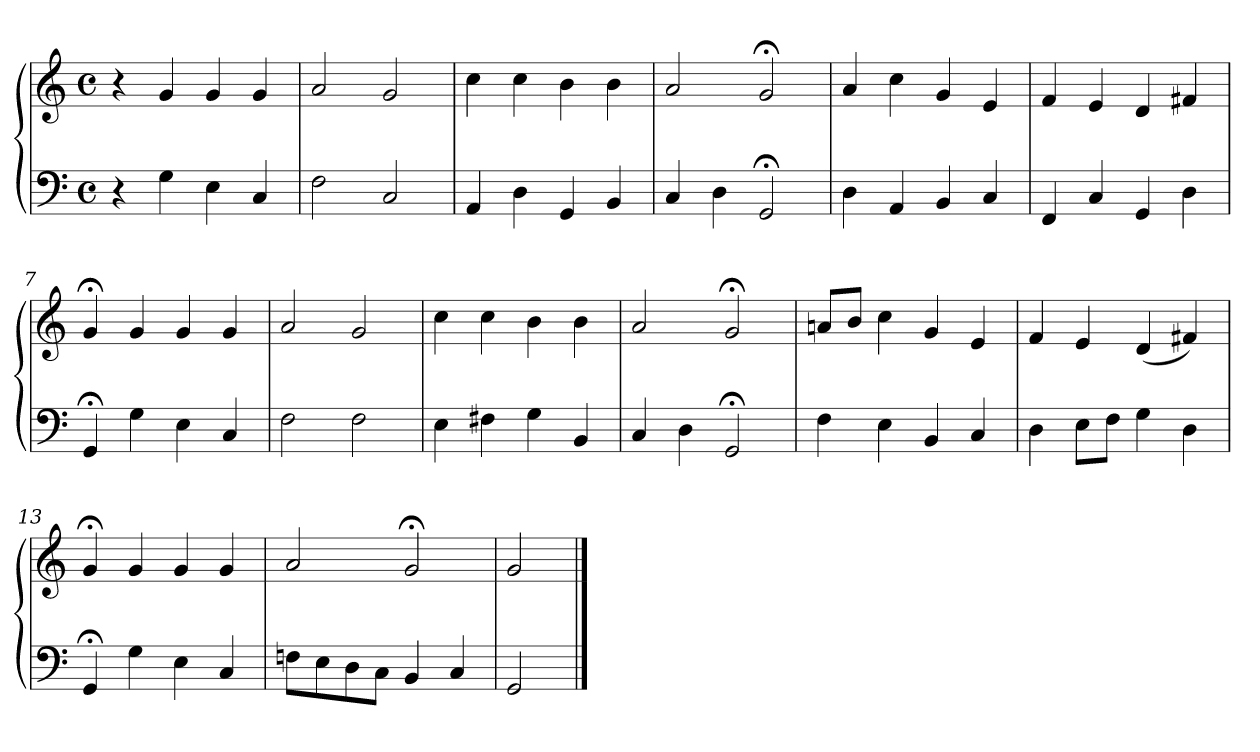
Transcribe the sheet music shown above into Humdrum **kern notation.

**kern	**kern
*part1	*part1
*staff2	*staff1
*clefF4	*clefG2
*M4/4	*M4/4
*met(c)	*met(c)
=1	=1
4r	4r
4G	4g
4E	4g
4C	4g
=2	=2
2F	2a
2C	2g
=3	=3
4AA	4cc
4D	4cc
4GG	4b
4BB	4b
=4	=4
4C	2a
4D	.
2GG;<	2g;<
=5	=5
4D	4a
4AA	4cc
4BB	4g
4C	4e
=6	=6
4FF	4f
4C	4e
4GG	4d
4D	4f#X
=7	=7
4GG;<	4g;<
4G	4g
4E	4g
4C	4g
=8	=8
2F	2a
2F	2g
!!LO:LB:g=z
=9	=9
4E	4cc
4F#X	4cc
4G	4b
4BB	4b
=10	=10
4C	2a
4D	.
2GG;<	2g;<
=11	=11
4F	8anL
.	8bJ
4E	4cc
4BB	4g
4C	4e
=12	=12
4D	4f
8EL	4e
8FJ	.
4G	(4d
4D	4f#X)
=13	=13
4GG;<	4g;<
4G	4g
4E	4g
4C	4g
=14	=14
8FnL	2a
8E	.
8D	.
8CJ	.
4BB	2g;<
4C	.
=15	=15
2GG	2g
==	==
*-	*-
